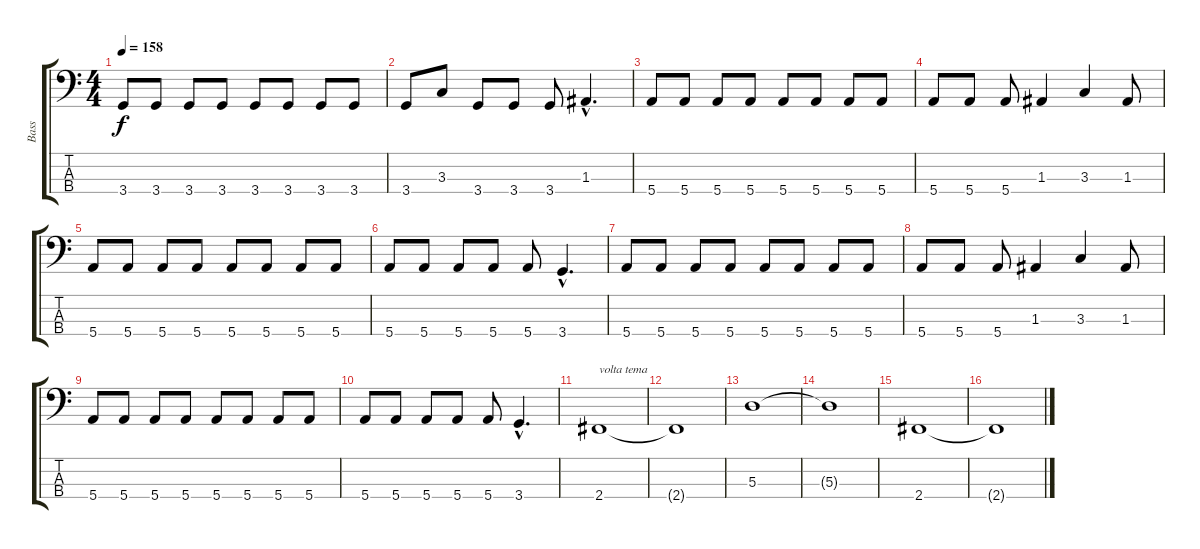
\track ("Bass" "Bass") {instrument electricbassfinger}
\staff {score tabs}
\tuning (G2 D2 A1 E1) {hide}
\ts (4 4)
\tempo 158
\clef f4
\ks c
3.4.8{dy f} 3.4.8 3.4.8 3.4.8 3.4.8 3.4.8 3.4.8 3.4.8 |
3.4.8 3.3.8 3.4.8 3.4.8 3.4.8 1.3{hac}.4{d} |
5.4.8 5.4.8 5.4.8 5.4.8 5.4.8 5.4.8 5.4.8 5.4.8 |
5.4.8 5.4.8 5.4.8 1.3.4 3.3.4 1.3.8 |
5.4.8 5.4.8 5.4.8 5.4.8 5.4.8 5.4.8 5.4.8 5.4.8 |
5.4.8 5.4.8 5.4.8 5.4.8 5.4.8 3.4{hac}.4{d} |
5.4.8 5.4.8 5.4.8 5.4.8 5.4.8 5.4.8 5.4.8 5.4.8 |
5.4.8 5.4.8 5.4.8 1.3.4 3.3.4 1.3.8 |
5.4.8 5.4.8 5.4.8 5.4.8 5.4.8 5.4.8 5.4.8 5.4.8 |
5.4.8 5.4.8 5.4.8 5.4.8 5.4.8 3.4{hac}.4{d} |
2.4.1{txt "volta tema"} |
2.4{t}.1 |
5.3.1 |
5.3{t}.1 |
2.4.1 |
2.4{t}.1
